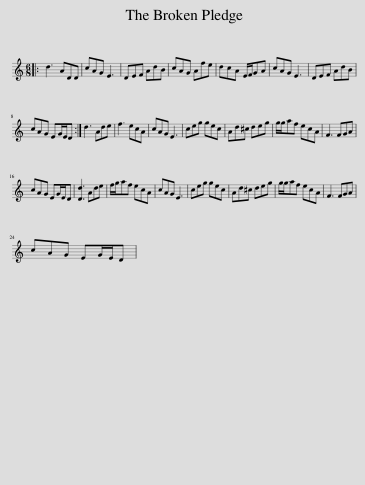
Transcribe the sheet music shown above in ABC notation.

X:1
L:1/8
M:6/8
I:linebreak $
K:C
V:1 treble
V:1
|: d3 ADD | cAG E3 | DEF AdB | cAG Afe | dcA E/F/GA | %5
 cAG E3 | DEF AdB |$ cAG EG/E/D :| d3 Ade | f3 ecA | %10
 cAG E3 | ceg gec | Ad^c deg | g/g/af ecA | F3 FGA |$ %15
 cAG EG/E/D | [Dd]3 Ade | f/g/af ecA | cAG E3 | ceg gec | %20
 Ad^c deg | g/g/af ecA | F3 FGA |$ cAG EG/E/D | %24
